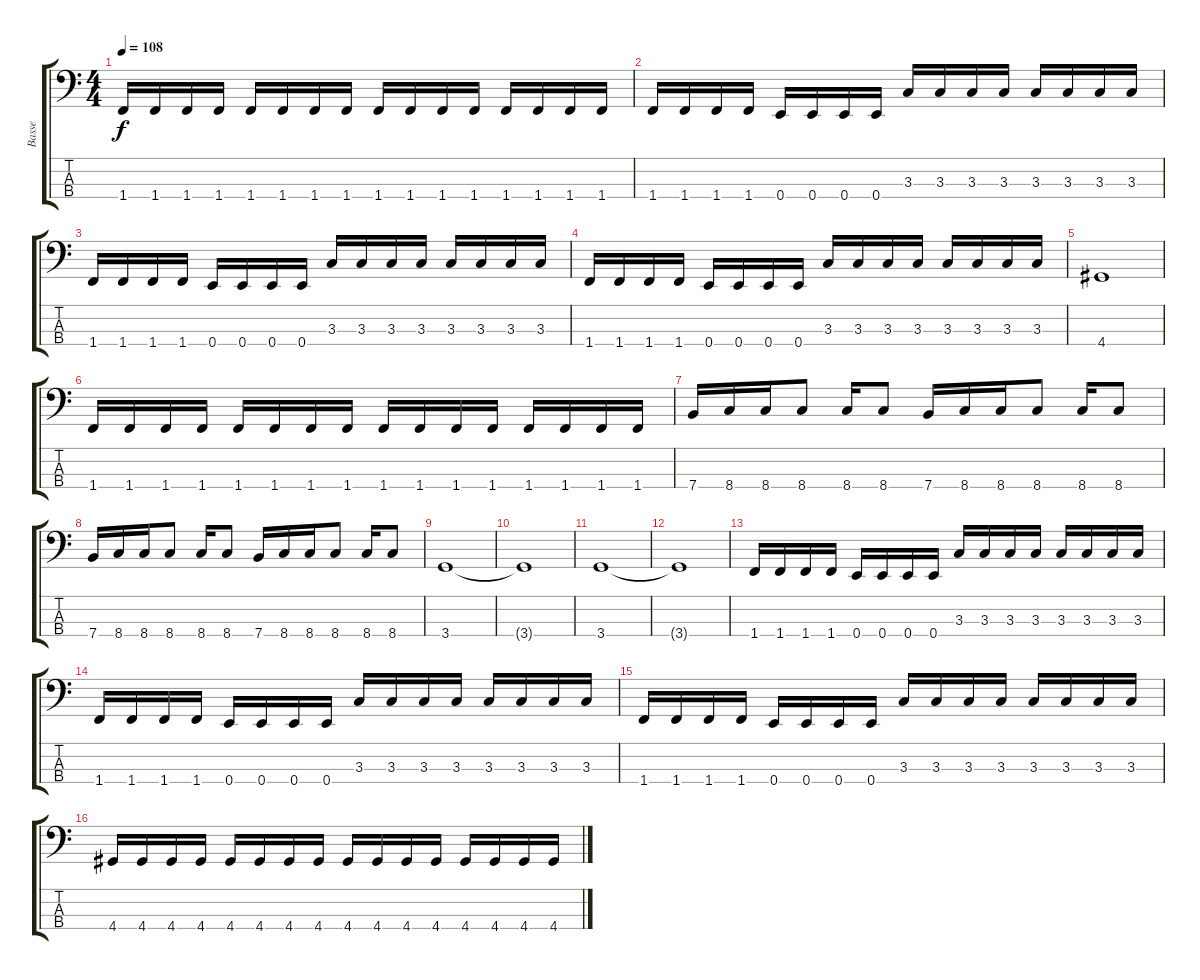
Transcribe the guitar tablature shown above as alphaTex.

\track ("Basse" "Basse") {instrument electricbassfinger}
\staff {score tabs}
\tuning (G2 D2 A1 E1) {hide}
\ts (4 4)
\tempo 108
\clef f4
\ks c
1.4.16{dy f} 1.4.16 1.4.16 1.4.16 1.4.16 1.4.16 1.4.16 1.4.16 1.4.16 1.4.16 1.4.16 1.4.16 1.4.16 1.4.16 1.4.16 1.4.16 |
1.4.16 1.4.16 1.4.16 1.4.16 0.4.16 0.4.16 0.4.16 0.4.16 3.3.16 3.3.16 3.3.16 3.3.16 3.3.16 3.3.16 3.3.16 3.3.16 |
1.4.16 1.4.16 1.4.16 1.4.16 0.4.16 0.4.16 0.4.16 0.4.16 3.3.16 3.3.16 3.3.16 3.3.16 3.3.16 3.3.16 3.3.16 3.3.16 |
1.4.16 1.4.16 1.4.16 1.4.16 0.4.16 0.4.16 0.4.16 0.4.16 3.3.16 3.3.16 3.3.16 3.3.16 3.3.16 3.3.16 3.3.16 3.3.16 |
4.4.1 |
1.4.16 1.4.16 1.4.16 1.4.16 1.4.16 1.4.16 1.4.16 1.4.16 1.4.16 1.4.16 1.4.16 1.4.16 1.4.16 1.4.16 1.4.16 1.4.16 |
7.4.16 8.4.16 8.4.16 8.4.8 8.4.16 8.4.8 7.4.16 8.4.16 8.4.16 8.4.8 8.4.16 8.4.8 |
7.4.16 8.4.16 8.4.16 8.4.8 8.4.16 8.4.8 7.4.16 8.4.16 8.4.16 8.4.8 8.4.16 8.4.8 |
3.4.1 |
3.4{t}.1 |
3.4.1 |
3.4{t}.1 |
1.4.16 1.4.16 1.4.16 1.4.16 0.4.16 0.4.16 0.4.16 0.4.16 3.3.16 3.3.16 3.3.16 3.3.16 3.3.16 3.3.16 3.3.16 3.3.16 |
1.4.16 1.4.16 1.4.16 1.4.16 0.4.16 0.4.16 0.4.16 0.4.16 3.3.16 3.3.16 3.3.16 3.3.16 3.3.16 3.3.16 3.3.16 3.3.16 |
1.4.16 1.4.16 1.4.16 1.4.16 0.4.16 0.4.16 0.4.16 0.4.16 3.3.16 3.3.16 3.3.16 3.3.16 3.3.16 3.3.16 3.3.16 3.3.16 |
4.4.16 4.4.16 4.4.16 4.4.16 4.4.16 4.4.16 4.4.16 4.4.16 4.4.16 4.4.16 4.4.16 4.4.16 4.4.16 4.4.16 4.4.16 4.4.16
